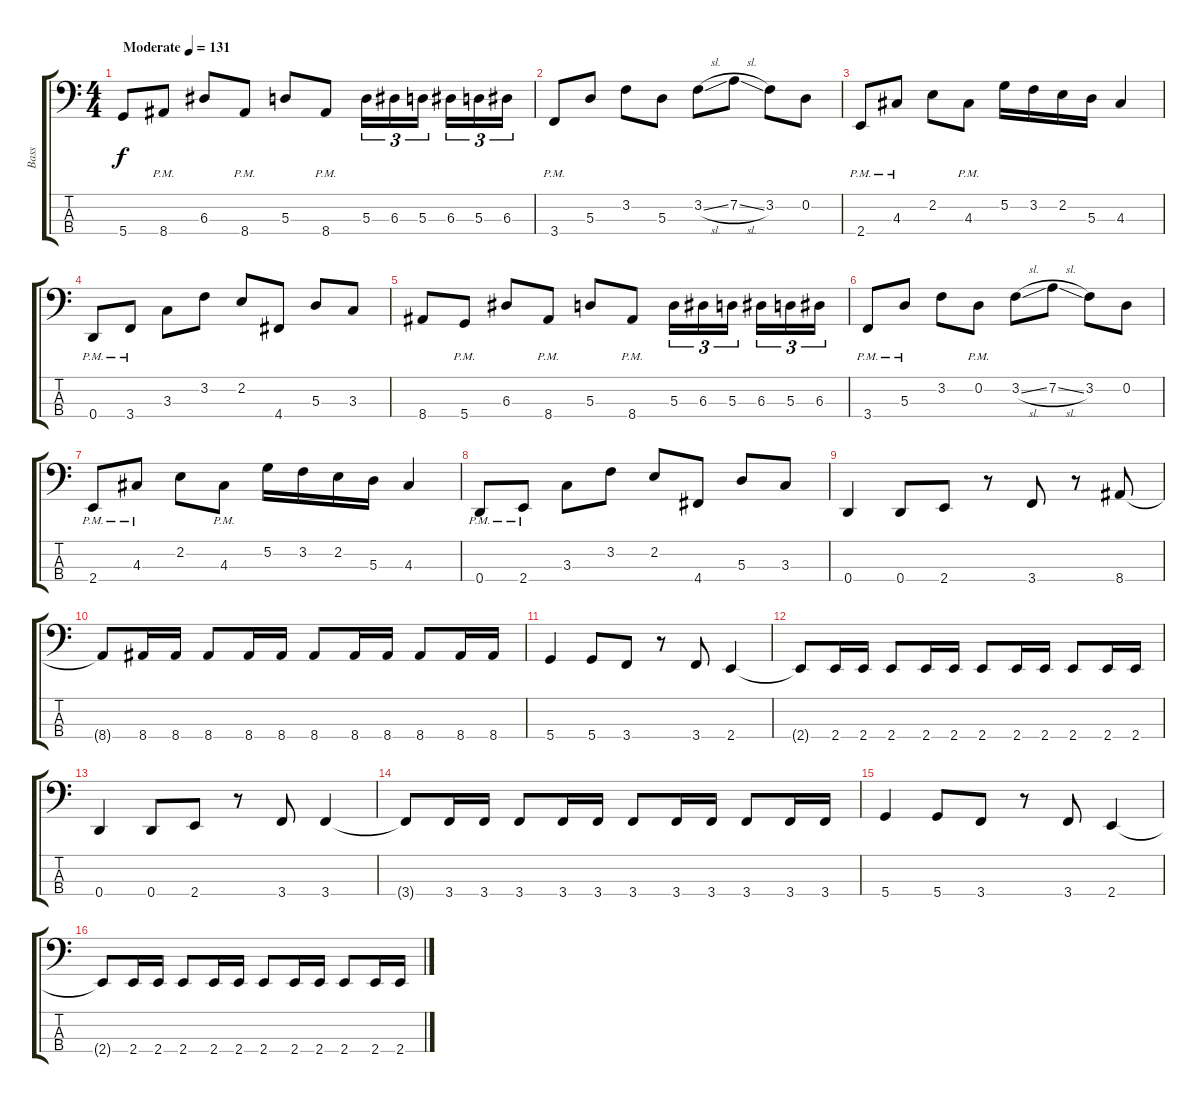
\track ("Bass" "Bass") {instrument electricbassfinger}
\staff {score tabs}
\tuning (G2 D2 A1 D1) {hide}
\ts (4 4)
\tempo (131 "Moderate")
\clef f4
\ks c
5.4.8{dy f instrument electricbassfinger} 8.4{pm}.8 6.3.8 8.4{pm}.8 5.3.8 8.4{pm}.8 5.3.16{tu (3 2)} 6.3.16{tu (3 2)} 5.3.16{tu (3 2) beam splitsecondary} 6.3.16{tu (3 2)} 5.3.16{tu (3 2)} 6.3.16{tu (3 2)} |
3.4{pm}.8 5.3.8 3.2.8 5.3.8 3.2{sl}.8 7.2{sl}.8 3.2.8 0.2.8 |
2.4{pm}.8 4.3{pm}.8 2.2.8 4.3{pm}.8 5.2.16 3.2.16 2.2.16 5.3.16 4.3.4 |
0.4{pm}.8 3.4{pm}.8 3.3.8 3.2.8 2.2.8 4.4.8 5.3.8 3.3.8 |
8.4.8 5.4{pm}.8 6.3.8 8.4{pm}.8 5.3.8 8.4{pm}.8 5.3.16{tu (3 2)} 6.3.16{tu (3 2)} 5.3.16{tu (3 2) beam splitsecondary} 6.3.16{tu (3 2)} 5.3.16{tu (3 2)} 6.3.16{tu (3 2)} |
3.4{pm}.8 5.3{pm}.8 3.2.8 0.2{pm}.8 3.2{sl}.8 7.2{sl}.8 3.2.8 0.2.8 |
2.4{pm}.8 4.3{pm}.8 2.2.8 4.3{pm}.8 5.2.16 3.2.16 2.2.16 5.3.16 4.3.4 |
0.4{pm}.8 2.4{pm}.8 3.3.8 3.2.8 2.2.8 4.4.8 5.3.8 3.3.8 |
0.4.4 0.4.8 2.4.8 r.8 3.4.8 r.8 8.4.8 |
8.4{t}.8 8.4.16 8.4.16 8.4.8 8.4.16 8.4.16 8.4.8 8.4.16 8.4.16 8.4.8 8.4.16 8.4.16 |
5.4.4 5.4.8 3.4.8 r.8 3.4.8 2.4.4 |
2.4{t}.8 2.4.16 2.4.16 2.4.8 2.4.16 2.4.16 2.4.8 2.4.16 2.4.16 2.4.8 2.4.16 2.4.16 |
0.4.4 0.4.8 2.4.8 r.8 3.4.8 3.4.4 |
3.4{t}.8 3.4.16 3.4.16 3.4.8 3.4.16 3.4.16 3.4.8 3.4.16 3.4.16 3.4.8 3.4.16 3.4.16 |
5.4.4 5.4.8 3.4.8 r.8 3.4.8 2.4.4 |
2.4{t}.8 2.4.16 2.4.16 2.4.8 2.4.16 2.4.16 2.4.8 2.4.16 2.4.16 2.4.8 2.4.16 2.4.16
